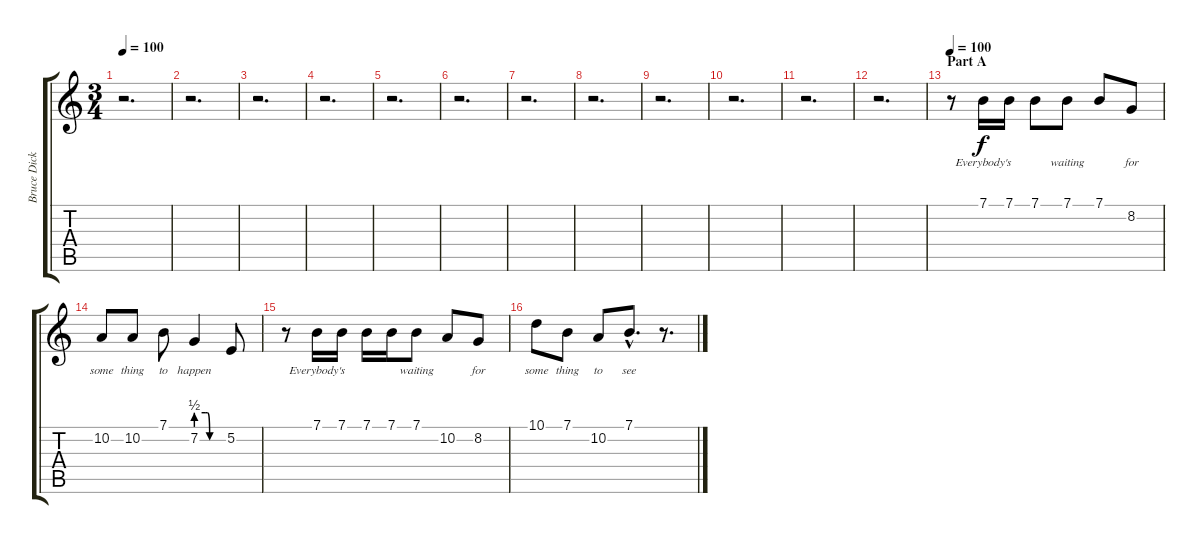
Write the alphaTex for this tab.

\track ("Bruce Dickinson" "Bruce Dick") {instrument flute}
\staff {score tabs}
\tuning (E4 B3 G3 D3 A2 E2) {hide}
\ts (3 4)
\tempo 100
\clef g2
\ks c
r.2{d dy f} |
r.2{d} |
r.2{d} |
r.2{d} |
r.2{d} |
r.2{d} |
r.2{d} |
r.2{d} |
r.2{d} |
r.2{d} |
r.2{d} |
r.2{d} |
\section ("" "Part A")
\tempo 100
r.8{volume 16} 7.1.16{lyrics (0 "Everybody's") lyrics (1 "") lyrics (2 "") lyrics (3 "") lyrics (4 "")} 7.1.16{lyrics (0 "") lyrics (1 "") lyrics (2 "") lyrics (3 "") lyrics (4 "")} 7.1.8{lyrics (0 "") lyrics (1 "") lyrics (2 "") lyrics (3 "") lyrics (4 "")} 7.1.8{lyrics (0 "waiting") lyrics (1 "") lyrics (2 "") lyrics (3 "") lyrics (4 "")} 7.1.8{lyrics (0 "") lyrics (1 "") lyrics (2 "") lyrics (3 "") lyrics (4 "")} 8.2.8{lyrics (0 "for") lyrics (1 "") lyrics (2 "") lyrics (3 "") lyrics (4 "")} |
10.2.8{lyrics (0 "some") lyrics (1 "") lyrics (2 "") lyrics (3 "") lyrics (4 "")} 10.2.8{lyrics (0 "thing") lyrics (1 "") lyrics (2 "") lyrics (3 "") lyrics (4 "")} 7.1.8{lyrics (0 "to") lyrics (1 "") lyrics (2 "") lyrics (3 "") lyrics (4 "")} 7.2{be (custom 0 2 20 2 25 2 30 0 35 0 40 0 60 0)}.4{lyrics (0 "happen") lyrics (1 "") lyrics (2 "") lyrics (3 "") lyrics (4 "")} 5.2.8{lyrics (0 "") lyrics (1 "") lyrics (2 "") lyrics (3 "") lyrics (4 "")} |
r.8 7.1.16{lyrics (0 "Everybody's") lyrics (1 "") lyrics (2 "") lyrics (3 "") lyrics (4 "")} 7.1.16{lyrics (0 "") lyrics (1 "") lyrics (2 "") lyrics (3 "") lyrics (4 "")} 7.1.16{lyrics (0 "") lyrics (1 "") lyrics (2 "") lyrics (3 "") lyrics (4 "")} 7.1.16{lyrics (0 "") lyrics (1 "") lyrics (2 "") lyrics (3 "") lyrics (4 "")} 7.1.8{lyrics (0 "waiting") lyrics (1 "") lyrics (2 "") lyrics (3 "") lyrics (4 "")} 10.2.8{lyrics (0 "") lyrics (1 "") lyrics (2 "") lyrics (3 "") lyrics (4 "")} 8.2.8{lyrics (0 "for") lyrics (1 "") lyrics (2 "") lyrics (3 "") lyrics (4 "")} |
10.1.8{lyrics (0 "some") lyrics (1 "") lyrics (2 "") lyrics (3 "") lyrics (4 "")} 7.1.8{lyrics (0 "thing") lyrics (1 "") lyrics (2 "") lyrics (3 "") lyrics (4 "")} 10.2.8{lyrics (0 "to") lyrics (1 "") lyrics (2 "") lyrics (3 "") lyrics (4 "")} 7.1{hac}.8{d lyrics (0 "see") lyrics (1 "") lyrics (2 "") lyrics (3 "") lyrics (4 "")} r.8{d}
